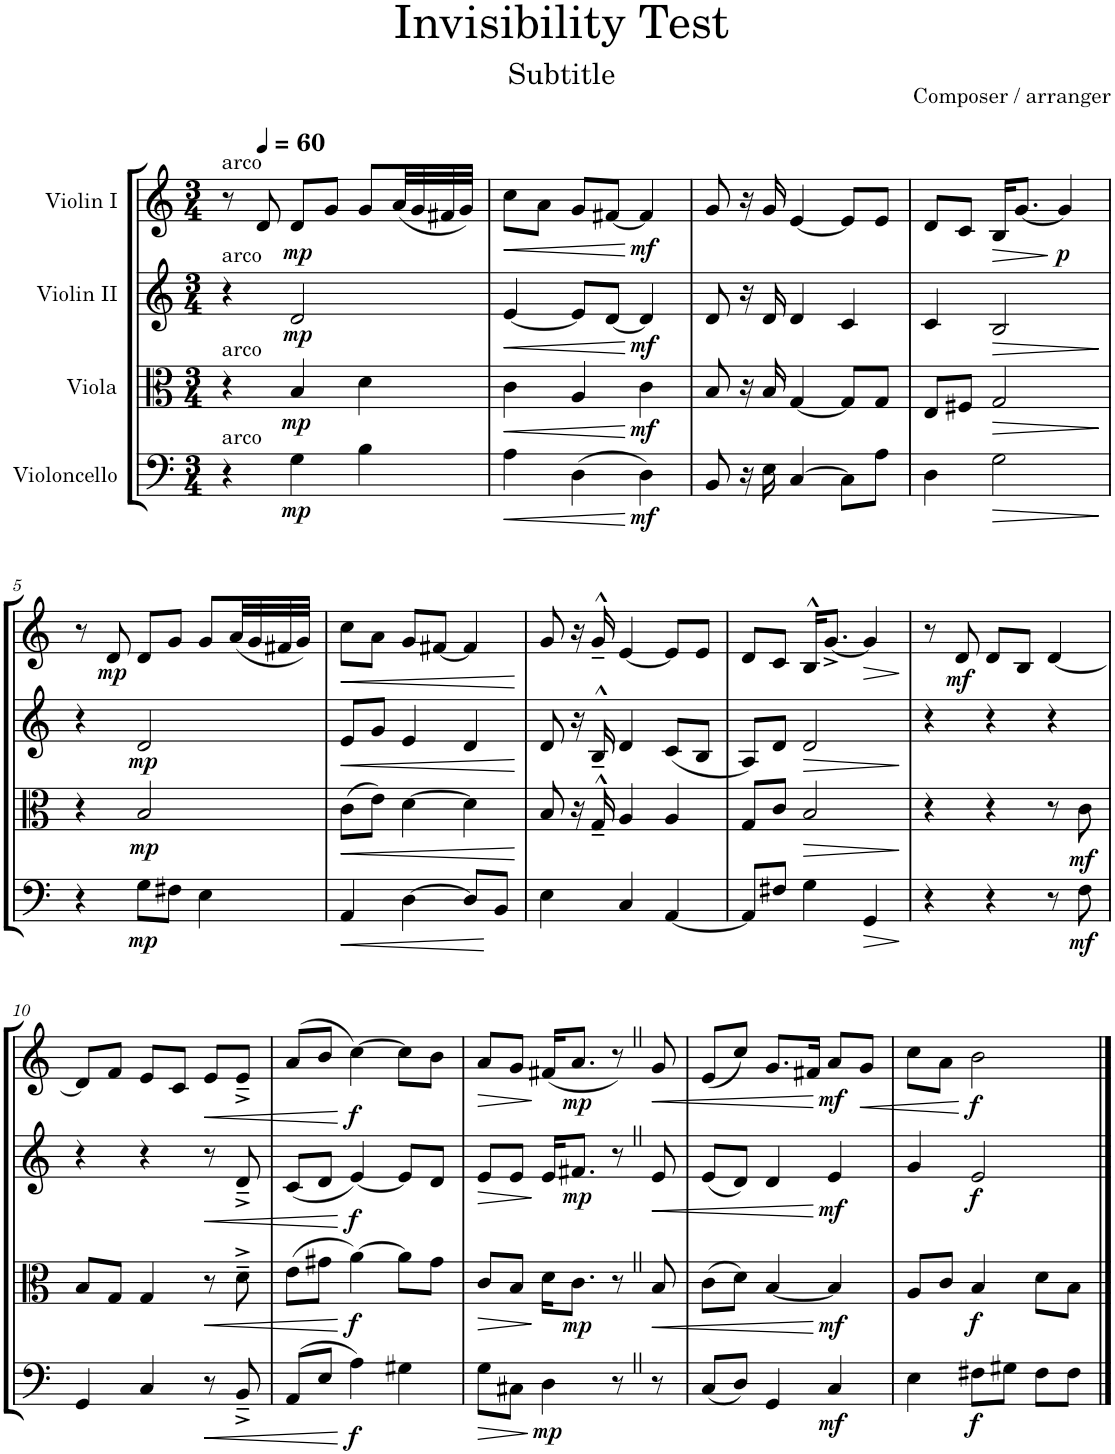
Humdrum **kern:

**kern	**dynam	**kern	**dynam	**kern	**dynam	**kern	**dynam
*part4	*part4	*part3	*part3	*part2	*part2	*part1	*part1
*staff4	*staff4	*staff3	*staff3	*staff2	*staff2	*staff1	*staff1
*I"Violoncello	*	*I"Viola	*	*I"Violin II	*	*I"Violin I	*
*I'Vc	*	*I'Vla	*	*I'Vln	*	*I'Vln	*
*clefF4	*	*clefC3	*	*clefG2	*	*clefG2	*
*k[]	*	*k[]	*	*k[]	*	*k[]	*
*M3/4	*	*M3/4	*	*M3/4	*	*M3/4	*
=1	=1	=1	=1	=1	=1	=1	=1
!	!	!	!	!	!	!LO:TX:a:t=arco	!
!	!	!	!	!LO:TX:a:t=arco	!	!	!
!	!	!LO:TX:a:t=arco	!	!	!	!	!
!LO:TX:a:t=arco	!	!	!	!	!	!	!
4r	.	4r	.	4r	.	8r	.
*	*	*	*	*	*	*MM60	*
.	.	.	.	.	.	8d/	.
!	!LO:DY:b	!	!LO:DY:b	!	!LO:DY:b	!	!LO:DY:b
4G\	mp	4B/	mp	2d/	mp	8d/L	mp
.	.	.	.	.	.	8g/J	.
4B\	.	4d\	.	.	.	8g/L	.
.	.	.	.	.	.	(32a/LL	.
.	.	.	.	.	.	32g/	.
.	.	.	.	.	.	32f#X/	.
.	.	.	.	.	.	32g/JJJ)	.
=2	=2	=2	=2	=2	=2	=2	=2
!	!LO:HP:b	!	!LO:HP:b	!	!LO:HP:b	!	!LO:HP:b
4A\	<	4c\	<	[4e/	<	8cc\L	<
.	.	.	.	.	.	8a\J	.
(4D\	.	4A/	.	8e/L]	.	8g/L	.
.	.	.	.	[8d/J	.	[8f#X/J	.
!	!LO:DY:n=1:b	!	!LO:DY:n=1:b	!	!LO:DY:n=1:b	!	!LO:DY:n=1:b
4D\)	[ mf	4c\	[ mf	4d/]	[ mf	4f#/]	[ mf
=3	=3	=3	=3	=3	=3	=3	=3
8BB/	.	8B/	.	8d/	.	8g/	.
16r	.	16r	.	16r	.	16r	.
16E\	.	16B/	.	16d/	.	16g/	.
[4C/	.	[4G/	.	4d/	.	[4e/	.
8C\L]	.	8G/L]	.	4c/	.	8e/L]	.
8A\J	.	8G/J	.	.	.	8e/J	.
=4	=4	=4	=4	=4	=4	=4	=4
4D\	.	8E/L	.	4c/	.	8d/L	.
.	.	8F#X/J	.	.	.	8c/J	.
!	!LO:HP:b	!	!LO:HP:b	!	!LO:HP:b	!	!LO:HP:b
2G\	>	2G/	>	2B/	>	16B/KL	>
.	.	.	.	.	.	[8.g/J	.
!	!	!	!	!	!	!	!LO:DY:n=1:b
.	.	.	.	.	.	4g/]	] p
.	]	.	]	.	]	.	.
!!LO:LB:g=z
=5	=5	=5	=5	=5	=5	=5	=5
4r	.	4r	.	4r	.	8r	.
!	!	!	!	!	!	!	!LO:DY:b
.	.	.	.	.	.	8d/	mp
!	!LO:DY:b	!	!LO:DY:b	!	!LO:DY:b	!	!
8G\L	mp	2B/	mp	2d/	mp	8d/L	.
8F#X\J	.	.	.	.	.	8g/J	.
4E\	.	.	.	.	.	8g/L	.
.	.	.	.	.	.	(32a/LL	.
.	.	.	.	.	.	32g/	.
.	.	.	.	.	.	32f#X/	.
.	.	.	.	.	.	32g/JJJ)	.
=6	=6	=6	=6	=6	=6	=6	=6
!	!LO:HP:b	!	!LO:HP:b	!	!LO:HP:b	!	!LO:HP:b
4AA/	<	(8c\L	<	8e/L	<	8cc\L	<
.	.	8e\J)	.	8g/J	.	8a\J	.
[4D\	.	[4d\	.	4e/	.	8g/L	.
.	.	.	.	.	.	[8f#X/J	.
8D/L]	.	4d\]	.	4d/	.	4f#/]	.
8BB/J	[	.	.	.	.	.	.
.	.	.	[	.	[	.	[
=7	=7	=7	=7	=7	=7	=7	=7
4E\	.	8B/	.	8d/	.	8g/	.
.	.	16r	.	16r	.	16r	.
.	.	16G~^^/	.	16B~^^/	.	16g~^^/	.
4C/	.	4A/	.	4d/	.	[4e/	.
[4AA/	.	4A/	.	(8c/L	.	8e/L]	.
.	.	.	.	8B/J	.	8e/J	.
=8	=8	=8	=8	=8	=8	=8	=8
8AA/L]	.	8G/L	.	8A/L)	.	8d/L	.
8F#X/J	.	8c/J	.	8d/J	.	8c/J	.
!	!	!	!LO:HP:b	!	!LO:HP:b	!	!
4G\	.	2B/	>	2d/	>	16B^^/KL	.
.	.	.	.	.	.	[8.g^/J	.
!	!LO:HP:b	!	!	!	!	!	!LO:HP:b
4GG/	>	.	.	.	.	4g/]	>
.	]	.	]	.	]	.	]
=9	=9	=9	=9	=9	=9	=9	=9
4r	.	4r	.	4r	.	8r	.
!	!	!	!	!	!	!	!LO:DY:b
.	.	.	.	.	.	8d/	mf
4r	.	4r	.	4r	.	8d/L	.
.	.	.	.	.	.	8B/J	.
8r	.	8r	.	4r	.	[4d/	.
!	!LO:DY:b	!	!LO:DY:b	!	!	!	!
8F\	mf	8c\	mf	.	.	.	.
!!LO:LB:g=z
=10	=10	=10	=10	=10	=10	=10	=10
4GG/	.	8B/L	.	4r	.	8d/L]	.
.	.	8G/J	.	.	.	8f/J	.
4C/	.	4G/	.	4r	.	8e/L	.
.	.	.	.	.	.	8c/J	.
!	!LO:HP:b	!	!LO:HP:b	!	!LO:HP:b	!	!LO:HP:b
8r	<	8r	<	8r	<	8e/L	<
8BB~^/	.	8d~^\	.	8d~^/	.	8e~^/J	.
=11	=11	=11	=11	=11	=11	=11	=11
(8AA/L	.	(8e\L	.	(8c/L	.	(8a/L	.
8E/J	.	8g#X\J	.	8d/J	.	8b/J	.
!	!LO:DY:n=1:b	!	!LO:DY:n=1:b	!	!LO:DY:n=1:b	!	!LO:DY:n=1:b
4A\)	[ f	[4a\)	[ f	[4e/)	[ f	[4cc\)	[ f
4G#X\	.	8a\L]	.	8e/L]	.	8cc\L]	.
.	.	8g#\J	.	8d/J	.	8b\J	.
=12	=12	=12	=12	=12	=12	=12	=12
!	!LO:HP:b	!	!LO:HP:b	!	!LO:HP:b	!	!LO:HP:b
8G\L	>	8c/L	>	8e/L	>	8a/L	>
8C#X\J	.	8B/J	.	8e/J	.	8g/J	.
!	!LO:DY:n=1:b	!	!	!	!	!	!
4D\	] mp	16d\KL	]	16e/KL	]	(16f#X/KL	]
!	!	!	!LO:DY:b	!	!LO:DY:b	!	!LO:DY:b
.	.	8.c\J	mp	8.f#X/J	mp	8.a/J	mp
8r	.	8r	.	8r	.	8r)	.
!	!	!	!LO:HP:b	!	!LO:HP:b	!	!LO:HP:b
8r	.	8B/	<	8e/	<	8g/	<
=13	=13	=13	=13	=13	=13	=13	=13
(8C/L	.	(8c\L	.	(8e/L	.	(8e/L	.
8D/J)	.	8d\J)	.	8d/J)	.	8cc/J)	.
4GG/	.	[4B/	.	4d/	.	8.g/L	.
.	.	.	.	.	.	16f#X/Jk	.
!	!LO:DY:b	!	!LO:DY:n=1:b	!	!LO:DY:n=1:b	!	!LO:DY:n=1:b
4C/	mf	4B/]	[ mf	4e/	[ mf	8a/L	[ mf
!	!	!	!	!	!	!	!LO:HP:b
.	.	.	.	.	.	8g/J	<
=14	=14	=14	=14	=14	=14	=14	=14
4E\	.	8A/L	.	4g/	.	8cc\L	.
.	.	8c/J	.	.	.	8a\J	.
!	!LO:DY:b	!	!LO:DY:b	!	!LO:DY:b	!	!LO:DY:n=1:b
8F#X\L	f	4B/	f	2e/	f	2b\	[ f
8G#X\J	.	.	.	.	.	.	.
8F#\L	.	8d\L	.	.	.	.	.
8F#\J	.	8B\J	.	.	.	.	.
==	==	==	==	==	==	==	==
*-	*-	*-	*-	*-	*-	*-	*-
